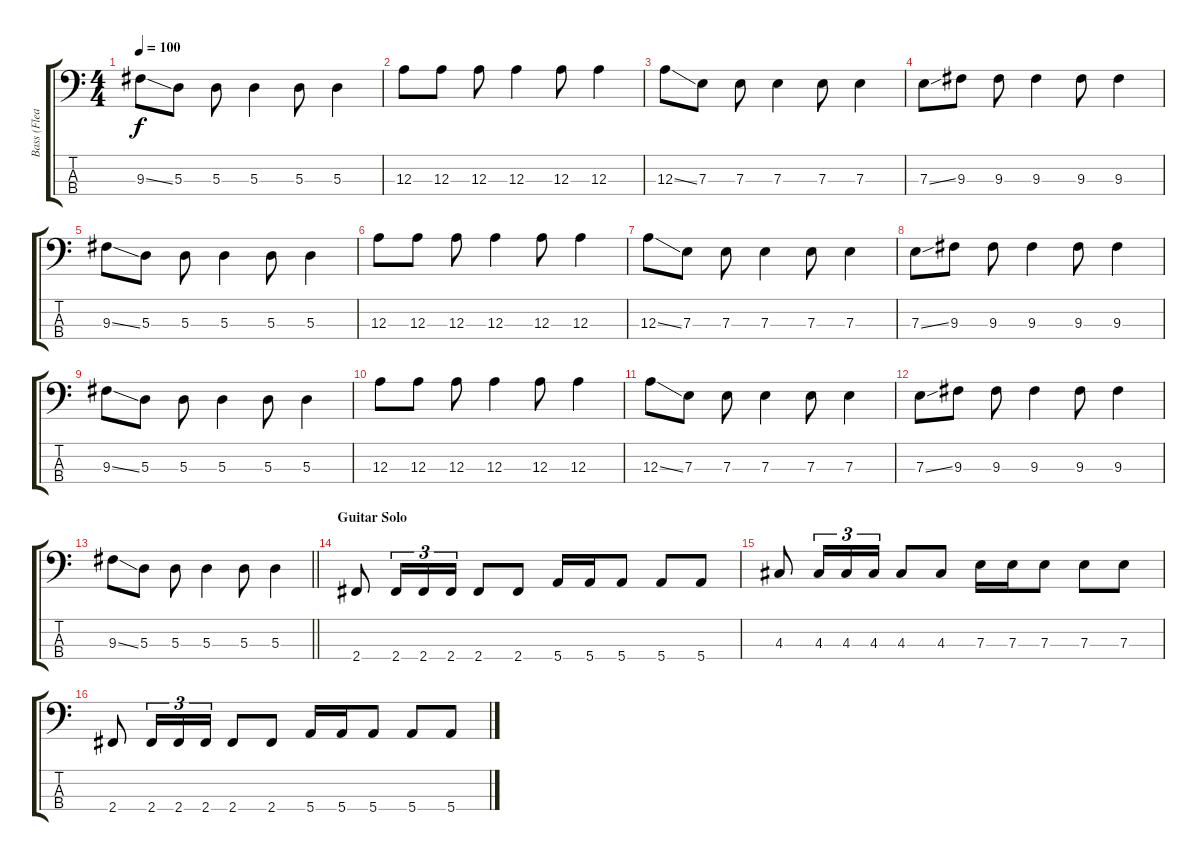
\track ("Bass (Flea)" "Bass (Flea") {instrument electricbassfinger}
\staff {score tabs}
\tuning (G2 D2 A1 E1) {hide}
\ts (4 4)
\tempo 100
\clef f4
\ks c
9.3{ss}.8{dy f} 5.3.8 5.3.8 5.3.4 5.3.8 5.3.4 |
12.3.8 12.3.8 12.3.8 12.3.4 12.3.8 12.3.4 |
12.3{ss}.8 7.3.8 7.3.8 7.3.4 7.3.8 7.3.4 |
7.3{ss}.8 9.3.8 9.3.8 9.3.4 9.3.8 9.3.4 |
9.3{ss}.8 5.3.8 5.3.8 5.3.4 5.3.8 5.3.4 |
12.3.8 12.3.8 12.3.8 12.3.4 12.3.8 12.3.4 |
12.3{ss}.8 7.3.8 7.3.8 7.3.4 7.3.8 7.3.4 |
7.3{ss}.8 9.3.8 9.3.8 9.3.4 9.3.8 9.3.4 |
9.3{ss}.8 5.3.8 5.3.8 5.3.4 5.3.8 5.3.4 |
12.3.8 12.3.8 12.3.8 12.3.4 12.3.8 12.3.4 |
12.3{ss}.8 7.3.8 7.3.8 7.3.4 7.3.8 7.3.4 |
7.3{ss}.8 9.3.8 9.3.8 9.3.4 9.3.8 9.3.4 |
\barLineRight lightlight
9.3{ss}.8 5.3.8 5.3.8 5.3.4 5.3.8 5.3.4 |
\section ("" "Guitar Solo")
2.4.8 2.4.16{tu (3 2)} 2.4.16{tu (3 2)} 2.4.16{tu (3 2)} 2.4.8 2.4.8 5.4.16 5.4.16 5.4.8 5.4.8 5.4.8 |
4.3.8 4.3.16{tu (3 2)} 4.3.16{tu (3 2)} 4.3.16{tu (3 2)} 4.3.8 4.3.8 7.3.16 7.3.16 7.3.8 7.3.8 7.3.8 |
2.4.8 2.4.16{tu (3 2)} 2.4.16{tu (3 2)} 2.4.16{tu (3 2)} 2.4.8 2.4.8 5.4.16 5.4.16 5.4.8 5.4.8 5.4.8
